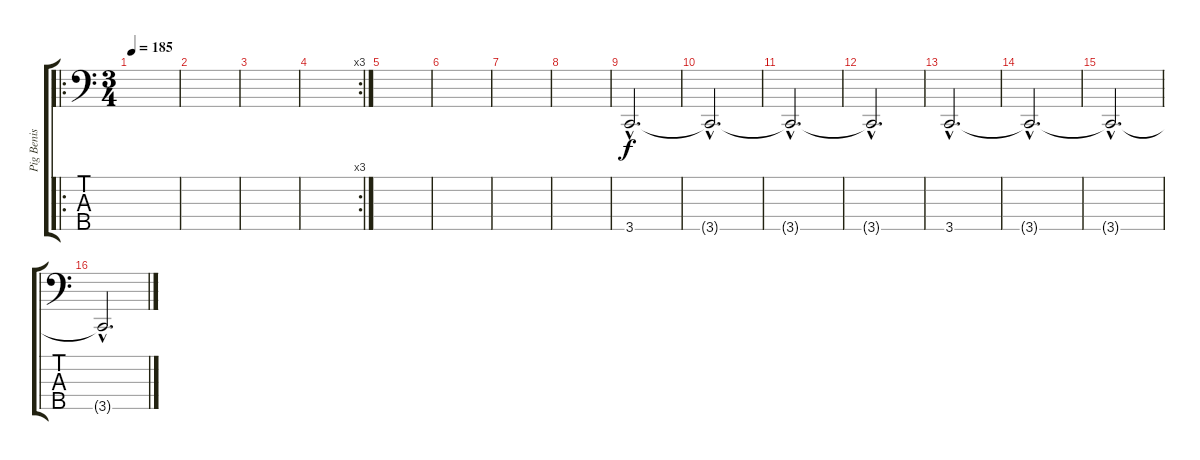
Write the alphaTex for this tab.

\track ("Pig Benis" "Pig Benis") {instrument electricbassfinger}
\staff {score tabs}
\tuning (F2 C2 G1 D1 A0) {hide}
\ro
\ts (3 4)
\tempo 185
\clef f4
\ks c
|
|
|
\rc 3
|
|
|
|
|
3.5{hac}.2{d} |
3.5{hac t}.2{d} |
3.5{hac t}.2{d} |
3.5{hac t}.2{d} |
3.5{hac}.2{d} |
3.5{hac t}.2{d} |
3.5{hac t}.2{d} |
3.5{hac t}.2{d}
